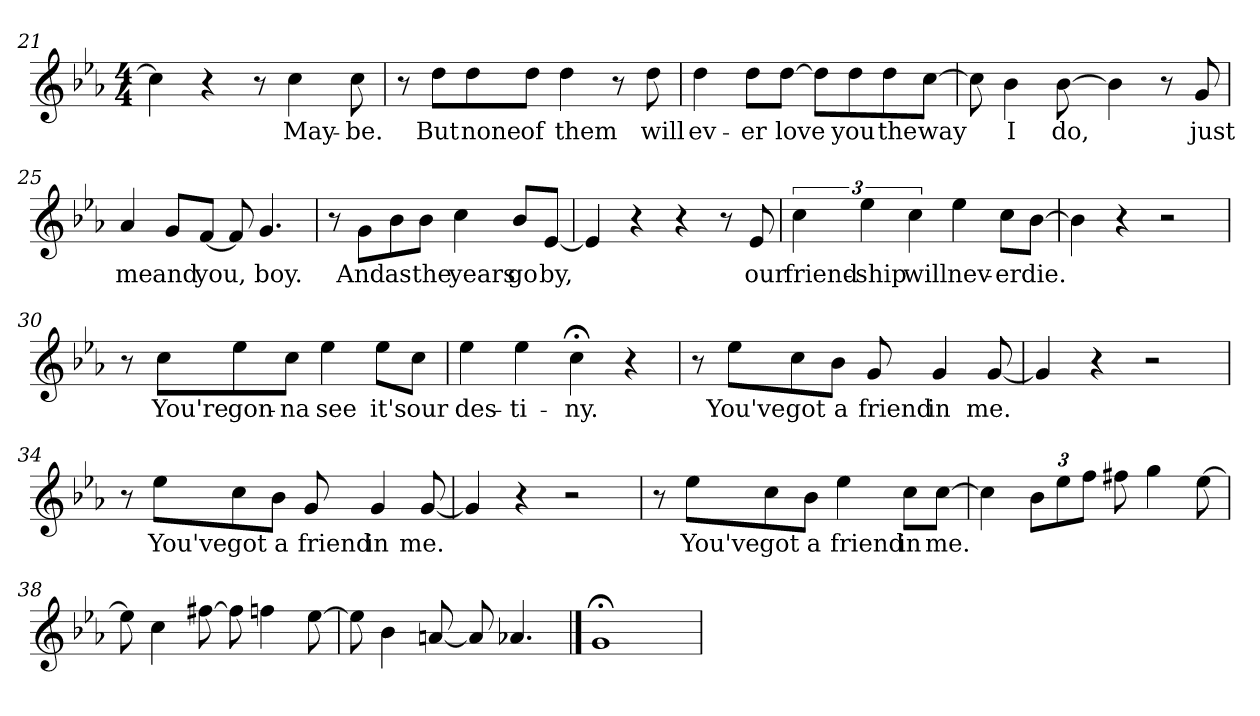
**kern	**text
*part1	*part1
*staff1	*staff1
*clefG2	*
*k[b-e-a-]	*
*E-:	*
*M4/4	*
=21	=21
4cc\]	.
4r	.
8r	.
4cc\	May-
8cc\	-be.
=22	=22
8r	.
8dd\L	But
8dd\	none
8dd\J	of
4dd\	them
8r	.
8dd\	will
!!LO:LB:g=z
=23	=23
4dd\	ev-
8dd\L	-er
[8dd\J	love
8dd\L]	.
8dd\	you
8dd\	the
[8cc\J	way
=24	=24
8cc\]	.
4b-\	I
[8b-\	do,
4b-\]	.
8r	.
8g/	just
=25	=25
4a-/	me
8g/L	and
[8f/J	you,
8f/]	.
4.g/	boy.
!!LO:LB:g=z
=26	=26
8r	.
8g\L	And
8b-\	as
8b-\J	the
4cc\	years
8b-/L	go
[8e-/J	by,
=27	=27
4e-/]	.
4r	.
4r	.
8r	.
8e-/	our
=28	=28
6cc\	friend-
6ee-\	-ship
6cc\	will
4ee-\	nev-
8cc\L	-er
[8b-\J	die.
=29	=29
4b-\]	.
4r	.
2r	.
!!LO:LB:g=z
=30	=30
8r	.
8cc\L	You're
8ee-\	gon-
8cc\J	-na
4ee-\	see
8ee-\L	it's
8cc\J	our
=31	=31
4ee-\	des-
4ee-\	-ti-
4cc;<\	-ny.
4r	.
=32	=32
8r	.
8ee-\L	You've
8cc\	got
8b-\J	a
8g/	friend
4g/	in
[8g/	me.
!!LO:LB:g=z
=33	=33
4g/]	.
4r	.
2r	.
=34	=34
8r	.
8ee-\L	You've
8cc\	got
8b-\J	a
8g/	friend
4g/	in
[8g/	me.
=35	=35
4g/]	.
4r	.
2r	.
=36	=36
8r	.
8ee-\L	You've
8cc\	got
8b-\J	a
4ee-\	friend
8cc\L	in
[8cc\J	me.
!!LO:LB:g=z
=37	=37
4cc\]	.
*Xbrackettup	*
12b-\L	.
12ee-\	.
12ff\J	.
8ff#X\	.
4gg\	.
[8ee-\	.
=38	=38
8ee-\]	.
4cc\	.
[8ff#X\	.
8ff#\]	.
4ffn\	.
[8ee-\	.
=39	=39
8ee-\]	.
4b-\	.
[8an/	.
8a/]	.
4.a-X/	.
==40	==40
1g;<	.
=	=
*-	*-
